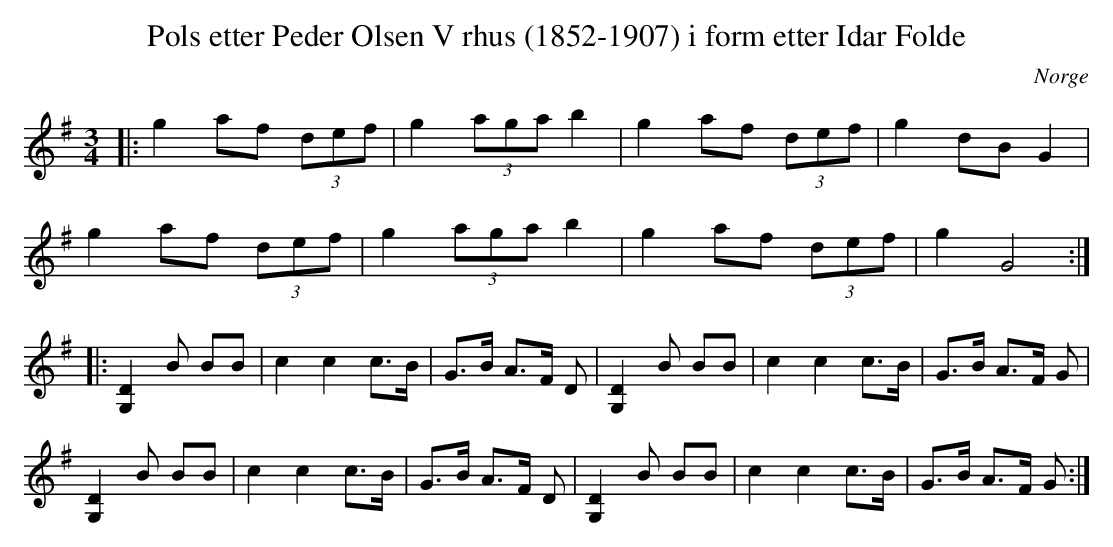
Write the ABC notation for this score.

X:1
T:Pols etter Peder Olsen V rhus (1852-1907) i form etter Idar Folde
O:Norge
M:3/4
L:1/8
K:G
|: g2 af (3def | g2 (3aga b2 | g2 af (3def | g2 dB G2 |
   g2 af (3def | g2 (3aga b2 | g2 af (3def | g2 G4 :|
|: [G,D]2B BB  | c2 c2 c>B | G>B A>F D | [G,D]2B BB  | c2 c2 c>B | G>B A>F G  |
   [G,D]2B BB  | c2 c2 c>B | G>B A>F D | [G,D]2B BB  | c2 c2 c>B | G>B A>F G :|
